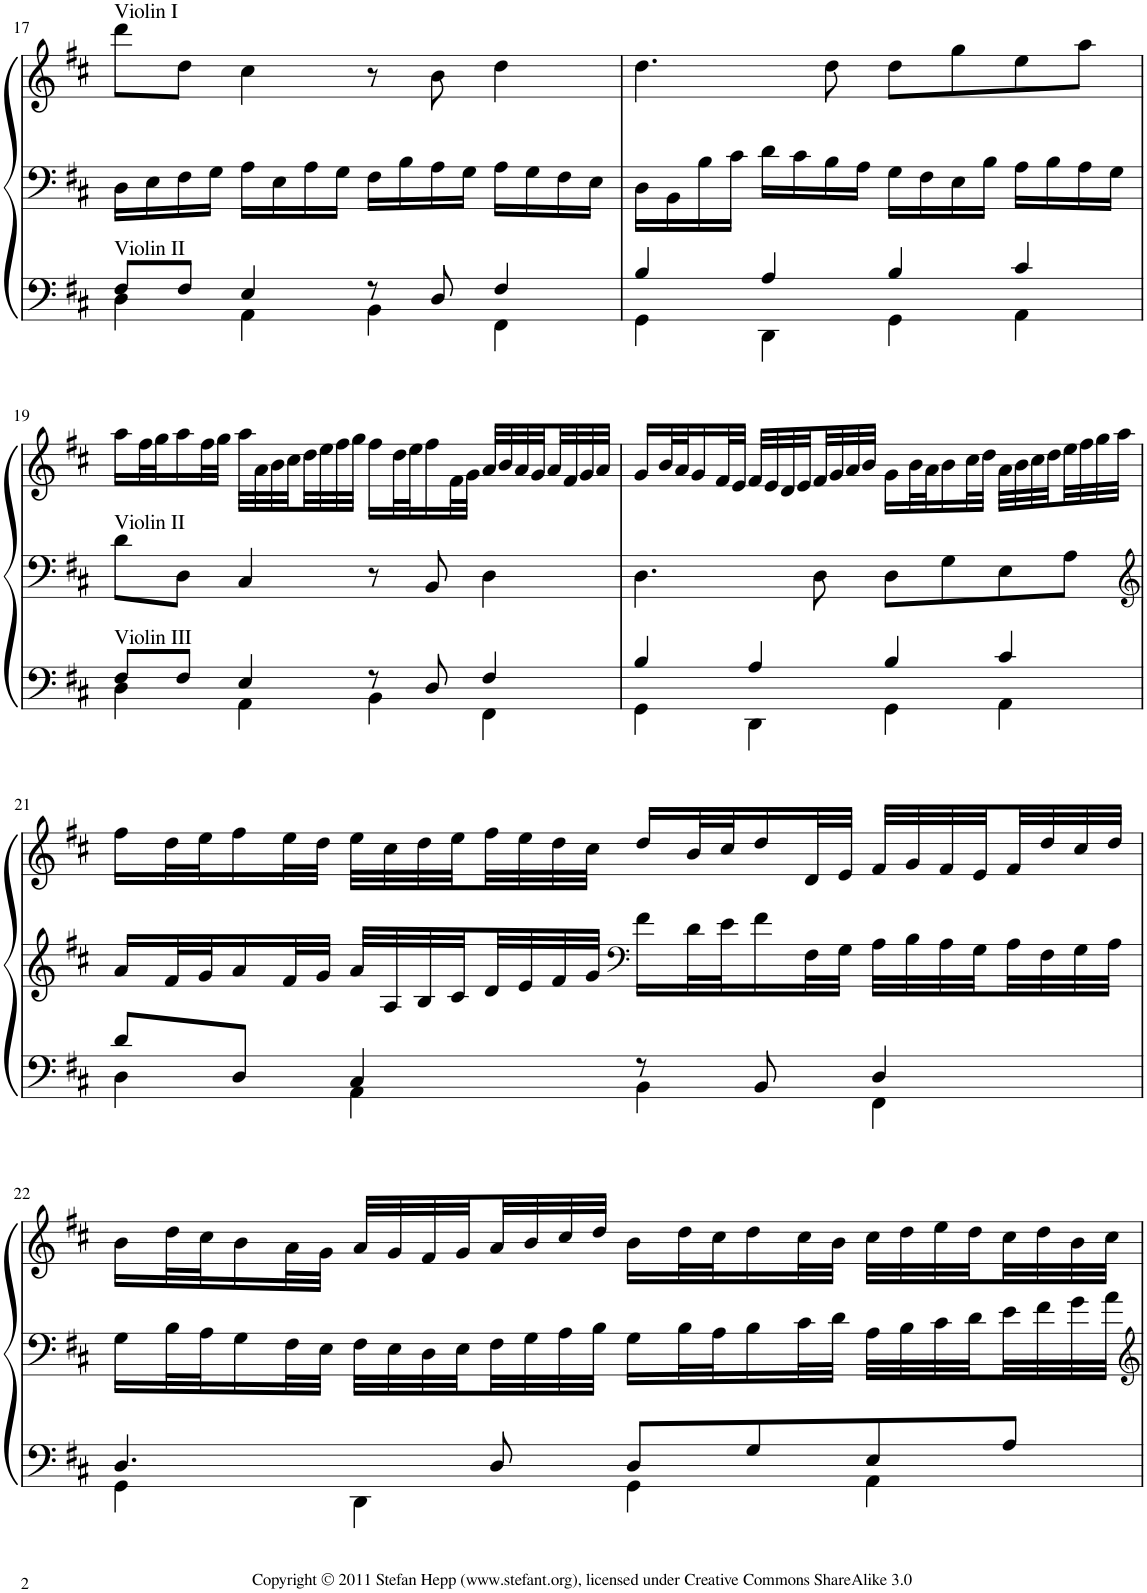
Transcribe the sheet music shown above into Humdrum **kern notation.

**kern	**kern	**kern
*part1	*part1	*part1
*staff3	*staff2	*staff1
*I"Organ	*	*
!!LO:PB:g=z
*clefF4	*clefF4	*clefG2
*k[f#c#]	*k[f#c#]	*k[f#c#]
*M4/4	*M4/4	*M4/4
=17	=17	=17
*^	*	*
!	!	!	!LO:TX:a:t=Violin I
!LO:TX:a:t=Violin II	!	!	!
4D\	8F#/L	16D\LL	8ddd\L
.	.	16E\	.
.	8F#/J	16F#\	8dd\J
.	.	16G\JJ	.
4AA\	4E/	16A\LL	4cc#\
.	.	16E\	.
.	.	16A\	.
.	.	16G\JJ	.
4BB\	8r	16F#\LL	8r
.	.	16B\	.
.	8D/	16A\	8b\
.	.	16G\JJ	.
4FF#\	4F#/	16A\LL	4dd\
.	.	16G\	.
.	.	16F#\	.
.	.	16E\JJ	.
=18	=18	=18	=18
4GG\	4B/	16D\LL	4.dd\
.	.	16BB\	.
.	.	16B\	.
.	.	16c#\JJ	.
4DD\	4A/	16d\LL	.
.	.	16c#\	.
.	.	16B\	8dd\
.	.	16A\JJ	.
4GG\	4B/	16G\LL	8dd\L
.	.	16F#\	.
.	.	16E\	8gg\
.	.	16B\JJ	.
4AA\	4c#/	16A\LL	8ee\
.	.	16B\	.
.	.	16A\	8aa\J
.	.	16G\JJ	.
!!LO:LB:g=z
=19	=19	=19	=19
!	!	!LO:TX:a:t=Violin II	!
!LO:TX:a:t=Violin III	!	!	!
4D\	8F#/L	8d\L	16aa\LL
.	.	.	32ff#\L
.	.	.	32gg\J
.	8F#/J	8D\J	16aa\
.	.	.	32ff#\L
.	.	.	32gg\JJJ
4AA\	4E/	4C#/	32aa\LLL
.	.	.	32a\
.	.	.	32b\
.	.	.	32cc#\
.	.	.	32dd\
.	.	.	32ee\
.	.	.	32ff#\
.	.	.	32gg\JJJ
4BB\	8r	8r	16ff#\LL
.	.	.	32dd\L
.	.	.	32ee\J
.	8D/	8BB/	16ff#\
.	.	.	32f#\L
.	.	.	32g\JJJ
4FF#\	4F#/	4D\	32a/LLL
.	.	.	32b/
.	.	.	32a/
.	.	.	32g/
.	.	.	32a/
.	.	.	32f#/
.	.	.	32g/
.	.	.	32a/JJJ
=20	=20	=20	=20
4GG\	4B/	4.D\	16g/LL
.	.	.	32b/L
.	.	.	32a/J
.	.	.	16g/
.	.	.	32f#/L
.	.	.	32e/JJJ
4DD\	4A/	.	32f#/LLL
.	.	.	32e/
.	.	.	32d/
.	.	.	32e/
.	.	8D\	32f#/
.	.	.	32g/
.	.	.	32a/
.	.	.	32b/JJJ
4GG\	4B/	8D\L	16g\LL
.	.	.	32b\L
.	.	.	32a\J
.	.	8G\	16b\
.	.	.	32cc#\L
.	.	.	32dd\JJJ
4AA\	4c#/	8E\	32a\LLL
.	.	.	32b\
.	.	.	32cc#\
.	.	.	32dd\
.	.	8A\J	32ee\
.	.	.	32ff#\
.	.	.	32gg\
.	.	.	32aa\JJJ
!!LO:LB:g=z
=21	=21	=21	=21
*	*	*clefG2	*
4D\	8d/L	16a/LL	16ff#\LL
.	.	32f#/L	32dd\L
.	.	32g/J	32ee\J
.	8D/J	16a/	16ff#\
.	.	32f#/L	32ee\L
.	.	32g/JJJ	32dd\JJJ
4AA\	4C#/	32a/LLL	32ee\LLL
.	.	32A/	32cc#\
.	.	32B/	32dd\
.	.	32c#/	32ee\
.	.	32d/	32ff#\
.	.	32e/	32ee\
.	.	32f#/	32dd\
.	.	32g/JJJ	32cc#\JJJ
*	*	*clefF4	*
4BB\	8r	16f#\LL	16dd/LL
.	.	32d\L	32b/L
.	.	32e\J	32cc#/J
.	8BB/	16f#\	16dd/
.	.	32F#\L	32d/L
.	.	32G\JJJ	32e/JJJ
4FF#\	4D/	32A\LLL	32f#/LLL
.	.	32B\	32g/
.	.	32A\	32f#/
.	.	32G\	32e/
.	.	32A\	32f#/
.	.	32F#\	32dd/
.	.	32G\	32cc#/
.	.	32A\JJJ	32dd/JJJ
!!LO:LB:g=z
=22	=22	=22	=22
4GG\	4.D/	16G\LL	16b\LL
.	.	32B\L	32dd\L
.	.	32A\J	32cc#\J
.	.	16G\	16b\
.	.	32F#\L	32a\L
.	.	32E\JJJ	32g\JJJ
4DD\	.	32F#\LLL	32a/LLL
.	.	32E\	32g/
.	.	32D\	32f#/
.	.	32E\	32g/
.	8D/	32F#\	32a/
.	.	32G\	32b/
.	.	32A\	32cc#/
.	.	32B\JJJ	32dd/JJJ
4GG\	8D/L	16G\LL	16b\LL
.	.	32B\L	32dd\L
.	.	32A\J	32cc#\J
.	8G/	16B\	16dd\
.	.	32c#\L	32cc#\L
.	.	32d\JJJ	32b\JJJ
4AA\	8E/	32A\LLL	32cc#\LLL
.	.	32B\	32dd\
.	.	32c#\	32ee\
.	.	32d\	32dd\
.	8A/J	32e\	32cc#\
.	.	32f#\	32dd\
.	.	32g\	32b\
.	.	32a\JJJ	32cc#\JJJ
*v	*v	*	*
=	=	=
*-	*-	*-
